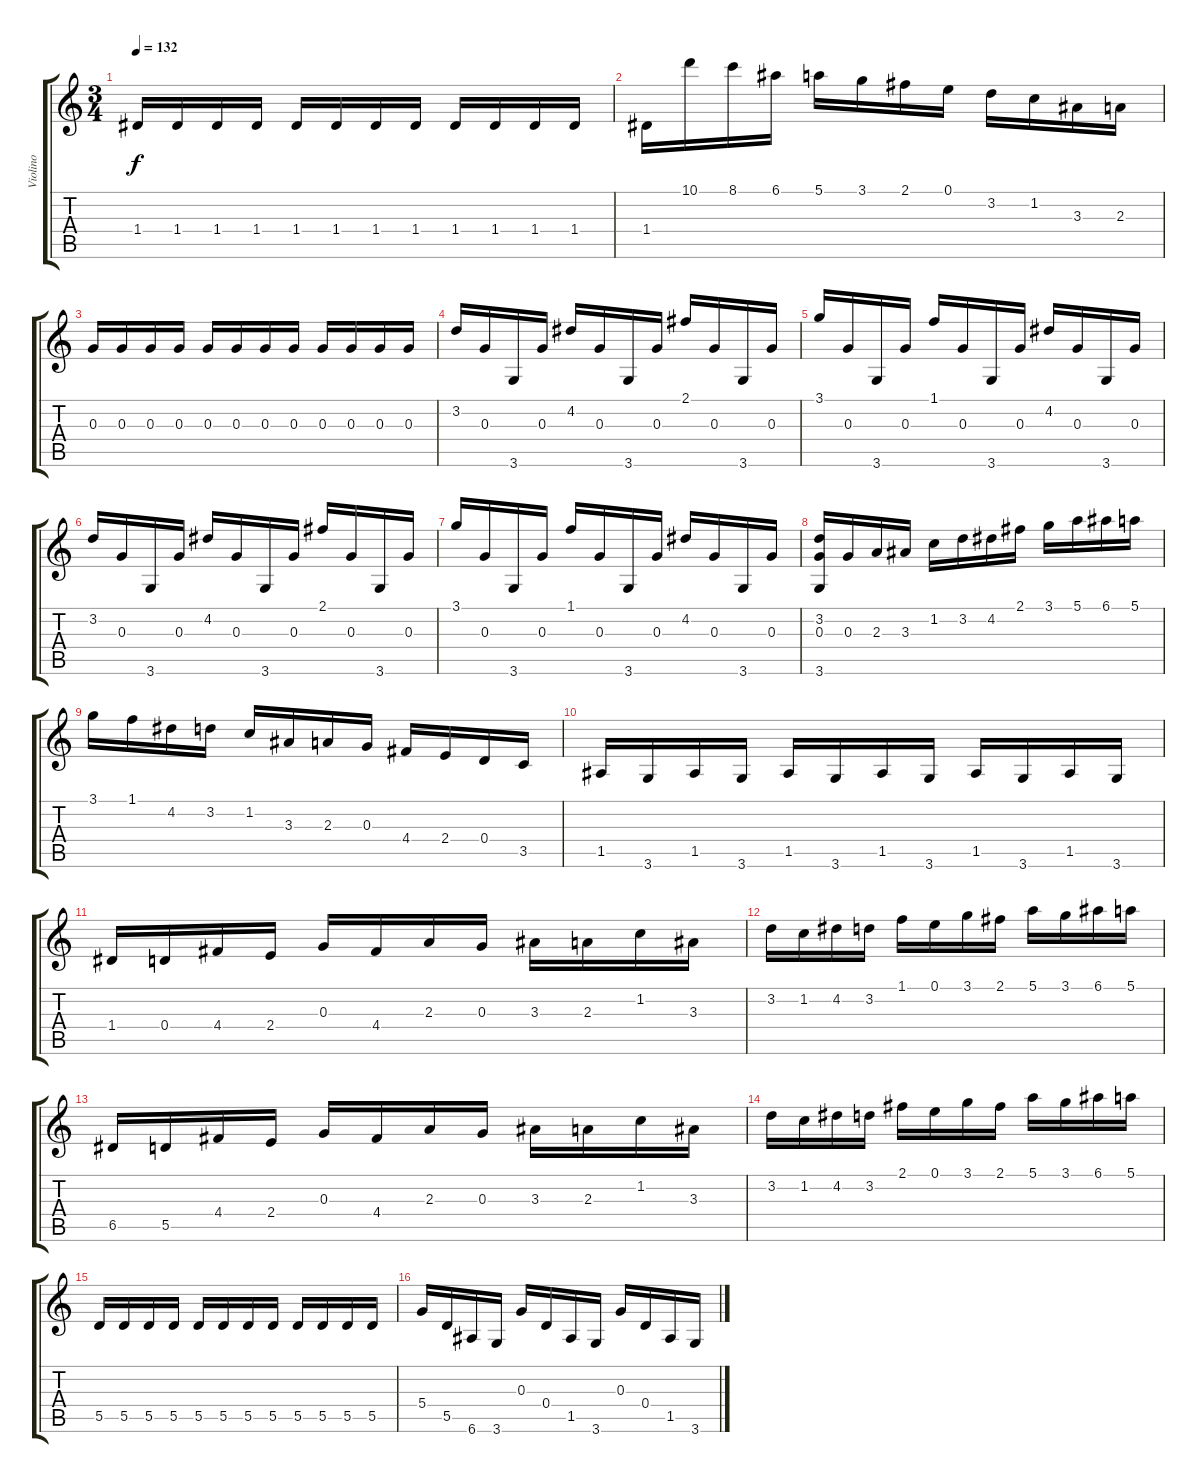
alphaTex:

\track ("Violino" "Violino") {instrument distortionguitar}
\staff {score tabs}
\tuning (E4 B3 G3 D3 A2 E2) {hide}
\ts (3 4)
\tempo 132
\clef g2
\ks c
1.4.16{dy f} 1.4.16 1.4.16 1.4.16 1.4.16 1.4.16 1.4.16 1.4.16 1.4.16 1.4.16 1.4.16 1.4.16 |
1.4.16 10.1.16 8.1.16 6.1.16 5.1.16 3.1.16 2.1.16 0.1.16 3.2.16 1.2.16 3.3.16 2.3.16 |
0.3.16 0.3.16 0.3.16 0.3.16 0.3.16 0.3.16 0.3.16 0.3.16 0.3.16 0.3.16 0.3.16 0.3.16 |
3.2.16 0.3.16 3.6.16 0.3.16 4.2.16 0.3.16 3.6.16 0.3.16 2.1.16 0.3.16 3.6.16 0.3.16 |
3.1.16 0.3.16 3.6.16 0.3.16 1.1.16 0.3.16 3.6.16 0.3.16 4.2.16 0.3.16 3.6.16 0.3.16 |
3.2.16 0.3.16 3.6.16 0.3.16 4.2.16 0.3.16 3.6.16 0.3.16 2.1.16 0.3.16 3.6.16 0.3.16 |
3.1.16 0.3.16 3.6.16 0.3.16 1.1.16 0.3.16 3.6.16 0.3.16 4.2.16 0.3.16 3.6.16 0.3.16 |
(3.2 0.3 3.6).16 0.3.16 2.3.16 3.3.16 1.2.16 3.2.16 4.2.16 2.1.16 3.1.16 5.1.16 6.1.16 5.1.16 |
3.1.16 1.1.16 4.2.16 3.2.16 1.2.16 3.3.16 2.3.16 0.3.16 4.4.16 2.4.16 0.4.16 3.5.16 |
1.5.16 3.6.16 1.5.16 3.6.16 1.5.16 3.6.16 1.5.16 3.6.16 1.5.16 3.6.16 1.5.16 3.6.16 |
1.4.16 0.4.16 4.4.16 2.4.16 0.3.16 4.4.16 2.3.16 0.3.16 3.3.16 2.3.16 1.2.16 3.3.16 |
3.2.16 1.2.16 4.2.16 3.2.16 1.1.16 0.1.16 3.1.16 2.1.16 5.1.16 3.1.16 6.1.16 5.1.16 |
6.5.16 5.5.16 4.4.16 2.4.16 0.3.16 4.4.16 2.3.16 0.3.16 3.3.16 2.3.16 1.2.16 3.3.16 |
3.2.16 1.2.16 4.2.16 3.2.16 2.1.16 0.1.16 3.1.16 2.1.16 5.1.16 3.1.16 6.1.16 5.1.16 |
5.5.16 5.5.16 5.5.16 5.5.16 5.5.16 5.5.16 5.5.16 5.5.16 5.5.16 5.5.16 5.5.16 5.5.16 |
5.4.16 5.5.16 6.6.16 3.6.16 0.3.16 0.4.16 1.5.16 3.6.16 0.3.16 0.4.16 1.5.16 3.6.16
